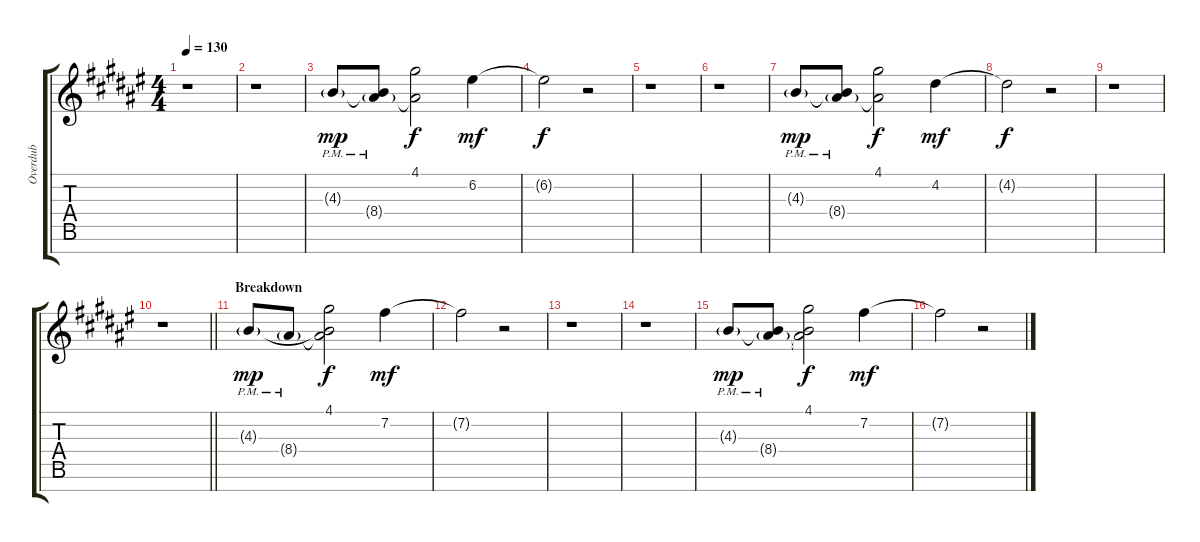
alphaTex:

\track ("Overdub" "Overdub") {instrument electricguitarjazz}
\staff {score tabs}
\tuning (E4 B3 G3 D3 A2 E2 B1) {hide}
\ts (4 4)
\tempo 130
\clef g2
\ks d#minor
r.1{dy mf} |
r.1 |
4.3{g pm}.8{dy mp} (4.3{t} 8.4{g pm}).8 (4.1 8.4{t}).2{dy f} 6.2.4{dy mf} |
6.2{t}.2{dy f} r.2 |
r.1 |
r.1 |
4.3{g pm}.8{dy mp} (4.3{t} 8.4{g pm}).8 (4.1 8.4{t}).2{dy f} 4.2.4{dy mf} |
4.2{t}.2{dy f} r.2 |
r.1 |
\barLineRight lightlight
r.1 |
\section ("" "Breakdown")
4.3{g pm}.8{dy mp volume 12} 8.4{g pm}.8 (4.1 4.3{t} 8.4{t}).2{dy f} 7.2.4{dy mf} |
7.2{t}.2 r.2 |
r.1 |
r.1 |
4.3{g pm}.8{dy mp} (4.3{t} 8.4{g pm}).8 (4.1 4.3{t} 8.4{t}).2{dy f} 7.2.4{dy mf} |
7.2{t}.2 r.2
